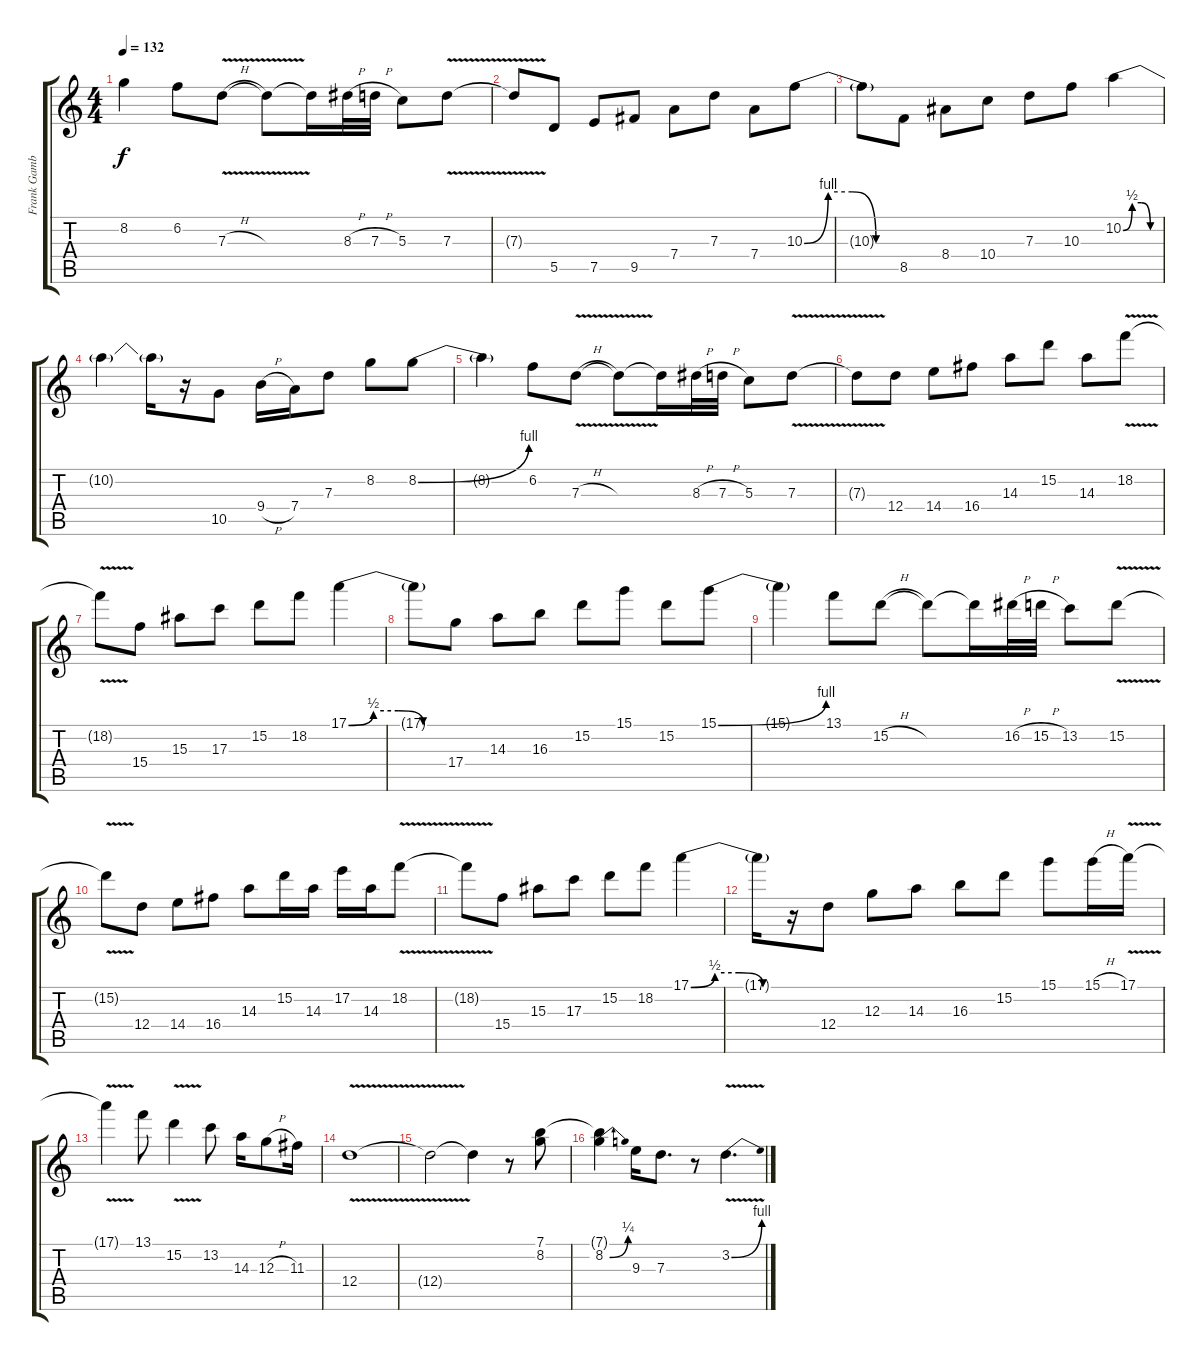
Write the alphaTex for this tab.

\track ("Frank Gambale" "Frank Gamb") {instrument distortionguitar}
\staff {score tabs}
\tuning (E4 B3 G3 D3 A2 E2) {hide}
\ts (4 4)
\tempo 132
\clef g2
\ks c
8.2{t}.4{dy f} 6.2.8 7.3{v h}.8 7.3{t}.8 7.3{t}.16 8.3{h}.32 7.3{h}.32 5.3.8 7.3{v}.8 |
7.3{t}.8 5.5.8 7.5.8 9.5.8 7.4.8 7.3.8 7.4.8 10.3{be (custom 0 0 15 4 30 4 45 0 60 0)}.8 |
10.3{t}.8 8.5.8 8.4.8 10.4.8 7.3.8 10.3.8 10.2{be (custom 0 0 15 2 30 2 45 0 60 0)}.4 |
10.2{t}.4 10.2{t}.16 r.16 10.5.8 9.4{h}.16 7.4.16 7.3.8 8.2.8 8.2{be (bend 0 0 60 4)}.8 |
8.2{t}.4 6.2.8 7.3{v h}.8 7.3{t}.8 7.3{t}.16 8.3{h}.32 7.3{h}.32 5.3.8 7.3{v}.8 |
7.3{t}.8 12.4.8 14.4.8 16.4.8 14.3.8 15.2.8 14.3.8 18.2{v}.8 |
18.2{t}.8 15.4.8 15.3.8 17.3.8 15.2.8 18.2.8 17.1{be (custom 0 0 15 2 30 2 45 0 60 0)}.4 |
17.1{t}.8 17.4.8 14.3.8 16.3.8 15.2.8 15.1.8 15.2.8 15.1{be (bend 0 0 60 4)}.8 |
15.1{t}.4 13.1.8 15.2{h}.8 15.2{t}.8 15.2{t}.16 16.2{h}.32 15.2{h}.32 13.2.8 15.2{v}.8 |
15.2{t}.8 12.4.8 14.4.8 16.4.8 14.3.8 15.2.16 14.3.16 17.2.16 14.3.16 18.2{v}.8 |
18.2{t}.8 15.4.8 15.3.8 17.3.8 15.2.8 18.2.8 17.1{be (custom 0 0 15 2 30 2 45 0 60 0)}.4 |
17.1{t}.16 r.16 12.4.8 12.3.8 14.3.8 16.3.8 15.2.8 15.1.8 15.1{h}.16 17.1{v}.16 |
17.1{t}.4 13.1.8 15.2{v}.4 13.2.8 14.3.16 12.3{h}.8 11.3.16 |
12.4{v}.1 |
12.4{t}.2 12.4{t}.4 r.8 (7.1 8.2).8 |
(7.1{t} 8.2{be (bend 0 0 60 1)}).4 9.3.16 7.3.8{d} r.8 3.2{be (bend 0 0 60 4) v}.4{d}
